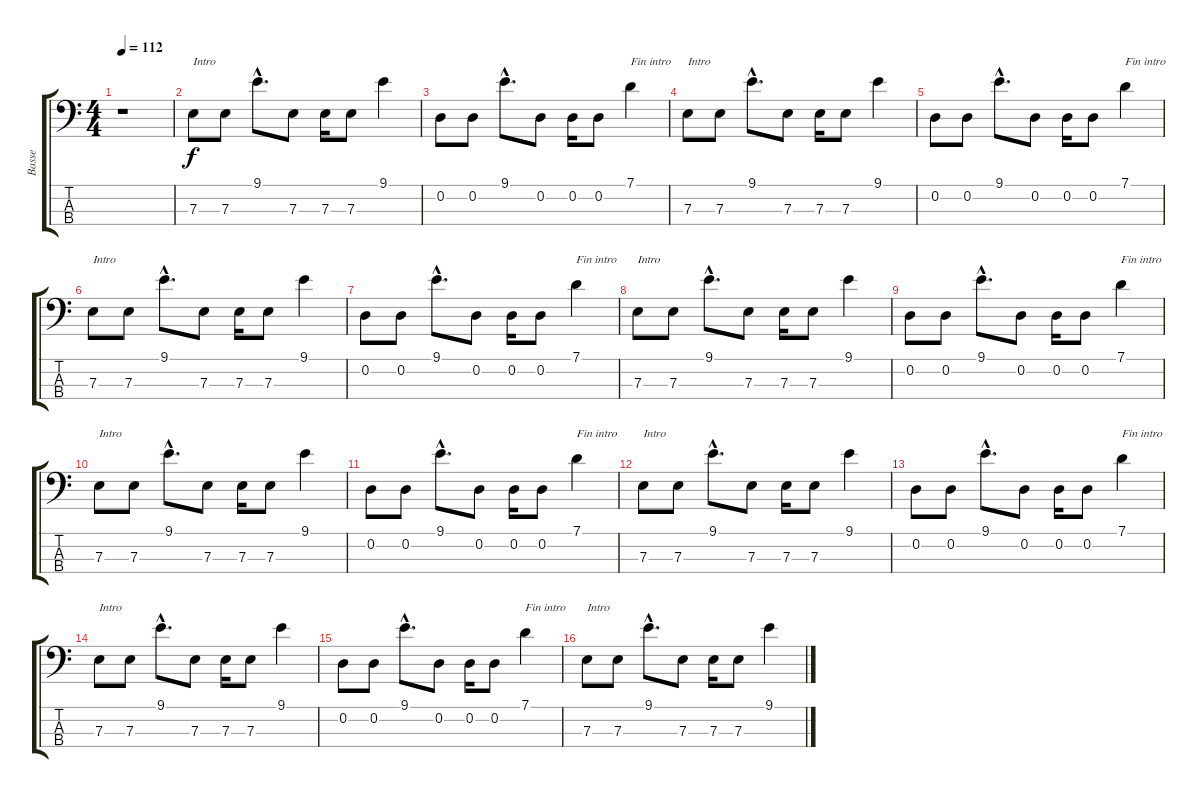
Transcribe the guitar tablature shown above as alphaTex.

\track ("Basse" "Basse") {instrument electricbasspick}
\staff {score tabs}
\tuning (G2 D2 A1 E1) {hide}
\ts (4 4)
\tempo 112
\clef f4
\ks c
r.1{dy f instrument electricbasspick} |
7.3.8{txt "Intro"} 7.3.8 9.1{hac}.8{d} 7.3.8 7.3.16 7.3.8 9.1.4 |
0.2.8 0.2.8 9.1{hac}.8{d} 0.2.8 0.2.16 0.2.8 7.1.4{txt "Fin intro"} |
7.3.8{txt "Intro"} 7.3.8 9.1{hac}.8{d} 7.3.8 7.3.16 7.3.8 9.1.4 |
0.2.8 0.2.8 9.1{hac}.8{d} 0.2.8 0.2.16 0.2.8 7.1.4{txt "Fin intro"} |
7.3.8{txt "Intro"} 7.3.8 9.1{hac}.8{d} 7.3.8 7.3.16 7.3.8 9.1.4 |
0.2.8 0.2.8 9.1{hac}.8{d} 0.2.8 0.2.16 0.2.8 7.1.4{txt "Fin intro"} |
7.3.8{txt "Intro"} 7.3.8 9.1{hac}.8{d} 7.3.8 7.3.16 7.3.8 9.1.4 |
0.2.8 0.2.8 9.1{hac}.8{d} 0.2.8 0.2.16 0.2.8 7.1.4{txt "Fin intro"} |
7.3.8{txt "Intro"} 7.3.8 9.1{hac}.8{d} 7.3.8 7.3.16 7.3.8 9.1.4 |
0.2.8 0.2.8 9.1{hac}.8{d} 0.2.8 0.2.16 0.2.8 7.1.4{txt "Fin intro"} |
7.3.8{txt "Intro"} 7.3.8 9.1{hac}.8{d} 7.3.8 7.3.16 7.3.8 9.1.4 |
0.2.8 0.2.8 9.1{hac}.8{d} 0.2.8 0.2.16 0.2.8 7.1.4{txt "Fin intro"} |
7.3.8{txt "Intro"} 7.3.8 9.1{hac}.8{d} 7.3.8 7.3.16 7.3.8 9.1.4 |
0.2.8 0.2.8 9.1{hac}.8{d} 0.2.8 0.2.16 0.2.8 7.1.4{txt "Fin intro"} |
7.3.8{txt "Intro"} 7.3.8 9.1{hac}.8{d} 7.3.8 7.3.16 7.3.8 9.1.4
